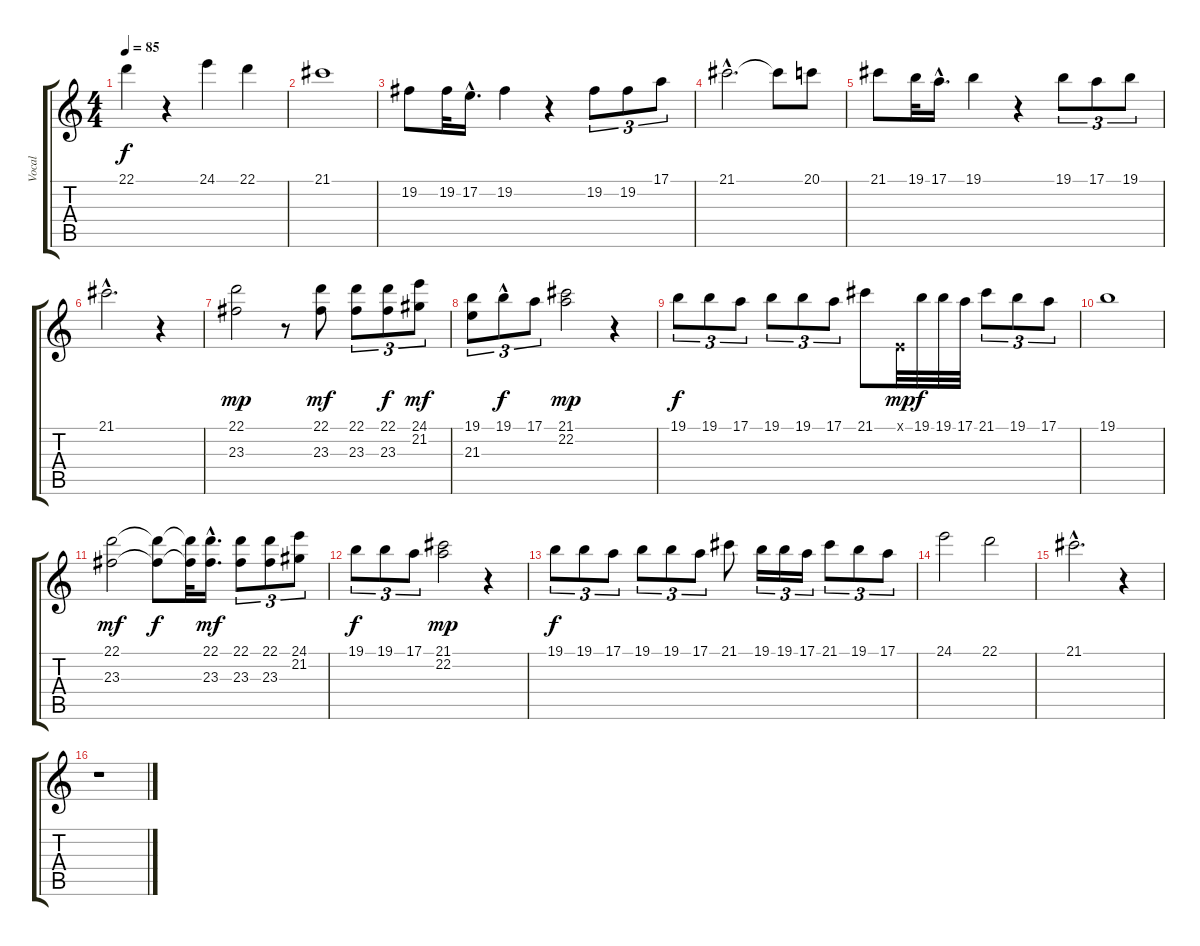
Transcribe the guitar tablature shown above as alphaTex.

\track ("Vocal" "Vocal") {instrument flute}
\staff {score tabs}
\tuning (E4 B3 G3 D3 A2 E2) {hide}
\ts (4 4)
\tempo 85
\clef g2
\ks c
22.1.4{dy f} r.4 24.1.4 22.1.4 |
21.1.1 |
19.2.8 19.2.32 17.2{hac}.16{d} 19.2.4 r.4 19.2.8{tu (3 2)} 19.2.8{tu (3 2)} 17.1.8{tu (3 2)} |
21.1{hac}.2{d} 21.1{t}.8 20.1.8 |
21.1.8 19.1.32 17.1{hac}.16{d} 19.1.4 r.4 19.1.8{tu (3 2)} 17.1.8{tu (3 2)} 19.1.8{tu (3 2)} |
21.1{hac}.2{d} r.4 |
(22.1 23.3).2{dy mp} r.8 (22.1 23.3).8{dy mf} (22.1 23.3).8{tu (3 2)} (22.1 23.3).8{tu (3 2) dy f} (24.1 21.2).8{tu (3 2) dy mf} |
(19.1 21.3).8{tu (3 2)} 19.1{hac}.8{tu (3 2) dy f} 17.1.8{tu (3 2)} (21.1 22.2).2{dy mp} r.4 |
19.1.8{tu (3 2) dy f} 19.1.8{tu (3 2)} 17.1.8{tu (3 2)} 19.1.8{tu (3 2)} 19.1.8{tu (3 2)} 17.1.8{tu (3 2)} 21.1.8 0.1{x}.32{dy mp} 19.1.32{dy f} 19.1.32 17.1.32 21.1.8{tu (3 2)} 19.1.8{tu (3 2)} 17.1.8{tu (3 2)} |
19.1.1 |
(22.1 23.3).2{dy mf} (22.1{t} 23.3{t}).8{dy f} (22.1{t} 23.3{t}).32 (22.1{hac} 23.3{hac}).16{d dy mf} (22.1 23.3).8{tu (3 2)} (22.1 23.3).8{tu (3 2)} (24.1 21.2).8{tu (3 2)} |
19.1.8{tu (3 2) dy f} 19.1.8{tu (3 2)} 17.1.8{tu (3 2)} (21.1 22.2).2{dy mp} r.4 |
19.1.8{tu (3 2) dy f} 19.1.8{tu (3 2)} 17.1.8{tu (3 2)} 19.1.8{tu (3 2)} 19.1.8{tu (3 2)} 17.1.8{tu (3 2)} 21.1.8 19.1.16{tu (3 2)} 19.1.16{tu (3 2)} 17.1.16{tu (3 2)} 21.1.8{tu (3 2)} 19.1.8{tu (3 2)} 17.1.8{tu (3 2)} |
24.1.2 22.1.2 |
21.1{hac}.2{d} r.4 |
r.1
